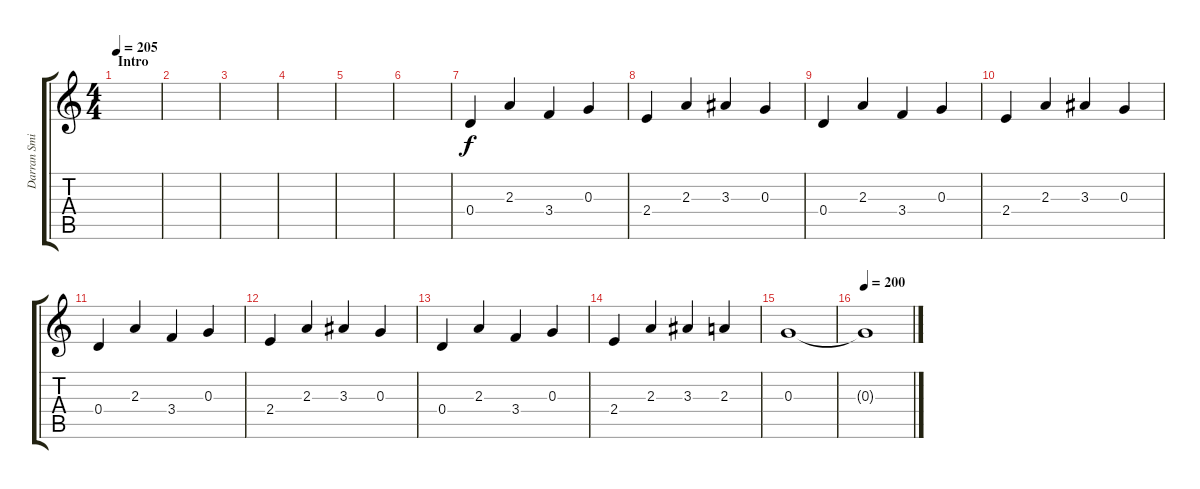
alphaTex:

\track ("Darran Smith" "Darran Smi") {instrument distortionguitar}
\staff {score tabs}
\tuning (E4 B3 G3 D3 A2 D2) {hide}
\ts (4 4)
\section ("" "Intro")
\tempo 205
\tempo 165
\tempo 205
\clef g2
\ks c
|
|
|
|
|
|
0.4.4 2.3.4 3.4.4 0.3.4 |
2.4.4 2.3.4 3.3.4 0.3.4 |
0.4.4 2.3.4 3.4.4 0.3.4 |
2.4.4 2.3.4 3.3.4 0.3.4 |
0.4.4 2.3.4 3.4.4 0.3.4 |
2.4.4 2.3.4 3.3.4 0.3.4 |
0.4.4 2.3.4 3.4.4 0.3.4 |
2.4.4 2.3.4 3.3.4 2.3.4 |
0.3.1 |
\tempo 200
0.3{t}.1
